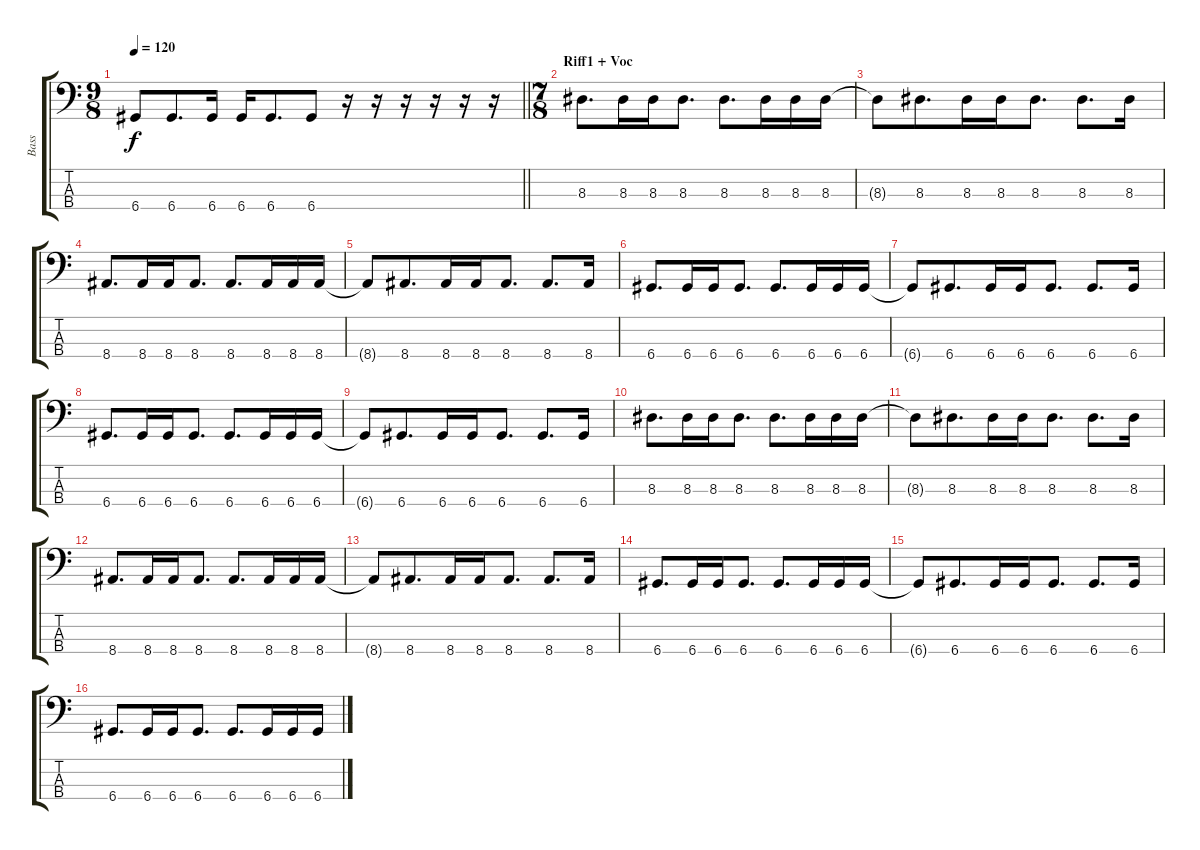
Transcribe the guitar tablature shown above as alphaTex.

\track ("Bass" "Bass") {instrument electricbassfinger}
\staff {score tabs}
\tuning (F2 C2 G1 D1) {hide}
\ts (9 8)
\tempo 120
\clef f4
\barLineRight lightlight
\ks c
6.4{t}.8{dy f} 6.4.8{d} 6.4.16 6.4.16 6.4.8{d} 6.4.8 r.16 r.16 r.16 r.16 r.16 r.16 |
\ts (7 8)
\section ("" "Riff1 + Voc")
8.3.8{d} 8.3.16 8.3.16 8.3.8{d} 8.3.8{d} 8.3.16 8.3.16 8.3.16 |
8.3{t}.8 8.3.8{d} 8.3.16 8.3.16 8.3.8{d} 8.3.8{d} 8.3.16 |
8.4.8{d} 8.4.16 8.4.16 8.4.8{d} 8.4.8{d} 8.4.16 8.4.16 8.4.16 |
8.4{t}.8 8.4.8{d} 8.4.16 8.4.16 8.4.8{d} 8.4.8{d} 8.4.16 |
6.4.8{d} 6.4.16 6.4.16 6.4.8{d} 6.4.8{d} 6.4.16 6.4.16 6.4.16 |
6.4{t}.8 6.4.8{d} 6.4.16 6.4.16 6.4.8{d} 6.4.8{d} 6.4.16 |
6.4.8{d} 6.4.16 6.4.16 6.4.8{d} 6.4.8{d} 6.4.16 6.4.16 6.4.16 |
6.4{t}.8 6.4.8{d} 6.4.16 6.4.16 6.4.8{d} 6.4.8{d} 6.4.16 |
8.3.8{d} 8.3.16 8.3.16 8.3.8{d} 8.3.8{d} 8.3.16 8.3.16 8.3.16 |
8.3{t}.8 8.3.8{d} 8.3.16 8.3.16 8.3.8{d} 8.3.8{d} 8.3.16 |
8.4.8{d} 8.4.16 8.4.16 8.4.8{d} 8.4.8{d} 8.4.16 8.4.16 8.4.16 |
8.4{t}.8 8.4.8{d} 8.4.16 8.4.16 8.4.8{d} 8.4.8{d} 8.4.16 |
6.4.8{d} 6.4.16 6.4.16 6.4.8{d} 6.4.8{d} 6.4.16 6.4.16 6.4.16 |
6.4{t}.8 6.4.8{d} 6.4.16 6.4.16 6.4.8{d} 6.4.8{d} 6.4.16 |
6.4.8{d} 6.4.16 6.4.16 6.4.8{d} 6.4.8{d} 6.4.16 6.4.16 6.4.16
